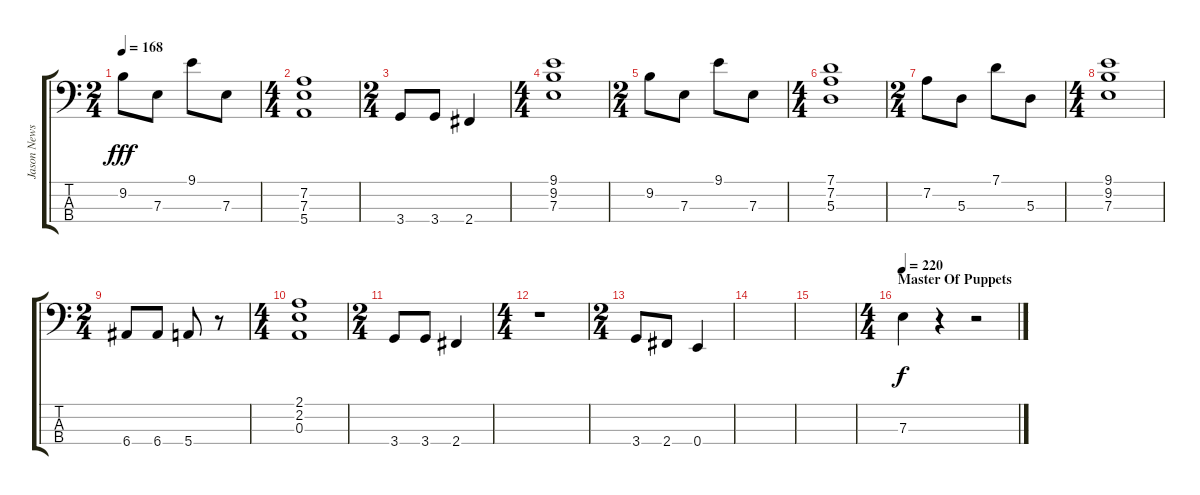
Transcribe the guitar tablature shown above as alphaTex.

\track ("Jason Newsted/Cliff Burton Bass" "Jason News") {instrument electricbasspick}
\staff {score tabs}
\tuning (G2 D2 A1 E1) {hide}
\ts (2 4)
\tempo 168
\clef f4
\ks c
9.2.8{dy fff} 7.3.8 9.1.8 7.3.8 |
\ts (4 4)
(7.2 7.3 5.4).1 |
\ts (2 4)
3.4.8 3.4.8 2.4.4 |
\ts (4 4)
(9.1 9.2 7.3).1 |
\ts (2 4)
9.2.8 7.3.8 9.1.8 7.3.8 |
\ts (4 4)
(7.1 7.2 5.3).1 |
\ts (2 4)
7.2.8 5.3.8 7.1.8 5.3.8 |
\ts (4 4)
(9.1 9.2 7.3).1 |
\ts (2 4)
6.4.8 6.4.8 5.4.8 r.8 |
\ts (4 4)
(2.1 2.2 0.3).1 |
\ts (2 4)
3.4.8 3.4.8 2.4.4 |
\ts (4 4)
r.1 |
\ts (2 4)
3.4.8 2.4.8 0.4.4 |
|
|
\ts (4 4)
\section ("" "Master Of Puppets")
\tempo 220
7.3.4{dy f} r.4 r.2
